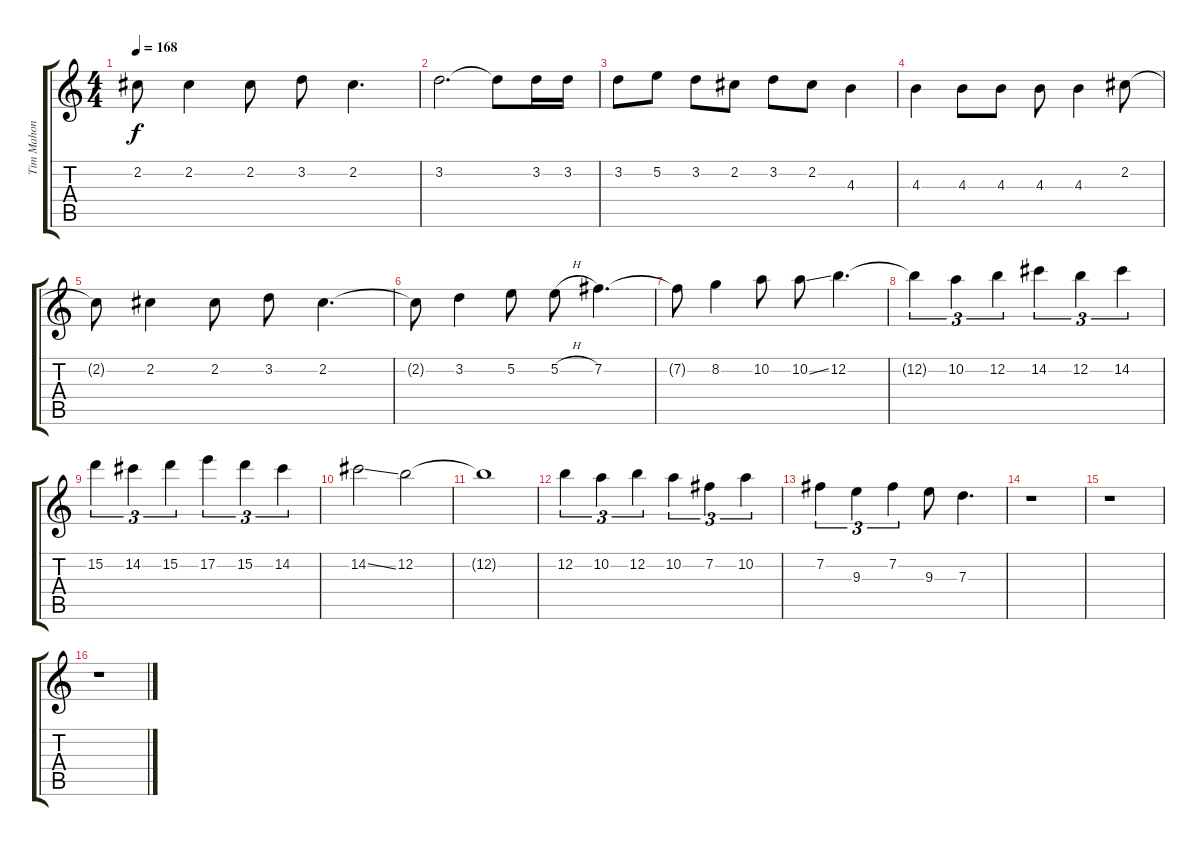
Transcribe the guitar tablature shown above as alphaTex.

\track (" Tim Mahoney" " Tim Mahon") {instrument distortionguitar}
\staff {score tabs}
\tuning (E4 B3 G3 D3 A2 E2) {hide}
\ts (4 4)
\tempo 168
\clef g2
\ks c
2.2{t}.8{dy f} 2.2.4 2.2.8 3.2.8 2.2.4{d} |
3.2.2{d} 3.2{t}.8 3.2.16 3.2.16 |
3.2.8 5.2.8 3.2.8 2.2.8 3.2.8 2.2.8 4.3.4 |
4.3.4 4.3.8 4.3.8 4.3.8 4.3.4 2.2.8 |
2.2{t}.8 2.2.4 2.2.8 3.2.8 2.2.4{d} |
2.2{t}.8 3.2.4 5.2.8 5.2{h}.8 7.2.4{d} |
7.2{t}.8 8.2.4 10.2.8 10.2{ss}.8 12.2.4{d} |
12.2{t}.4{tu (3 2)} 10.2.4{tu (3 2)} 12.2.4{tu (3 2)} 14.2.4{tu (3 2)} 12.2.4{tu (3 2)} 14.2.4{tu (3 2)} |
15.2.4{tu (3 2)} 14.2.4{tu (3 2)} 15.2.4{tu (3 2)} 17.2.4{tu (3 2)} 15.2.4{tu (3 2)} 14.2.4{tu (3 2)} |
14.2{ss}.2 12.2.2 |
12.2{t}.1 |
12.2.4{tu (3 2)} 10.2.4{tu (3 2)} 12.2.4{tu (3 2)} 10.2.4{tu (3 2)} 7.2.4{tu (3 2)} 10.2.4{tu (3 2)} |
7.2.4{tu (3 2)} 9.3.4{tu (3 2)} 7.2.4{tu (3 2)} 9.3.8 7.3.4{d} |
r.1 |
r.1 |
r.1
